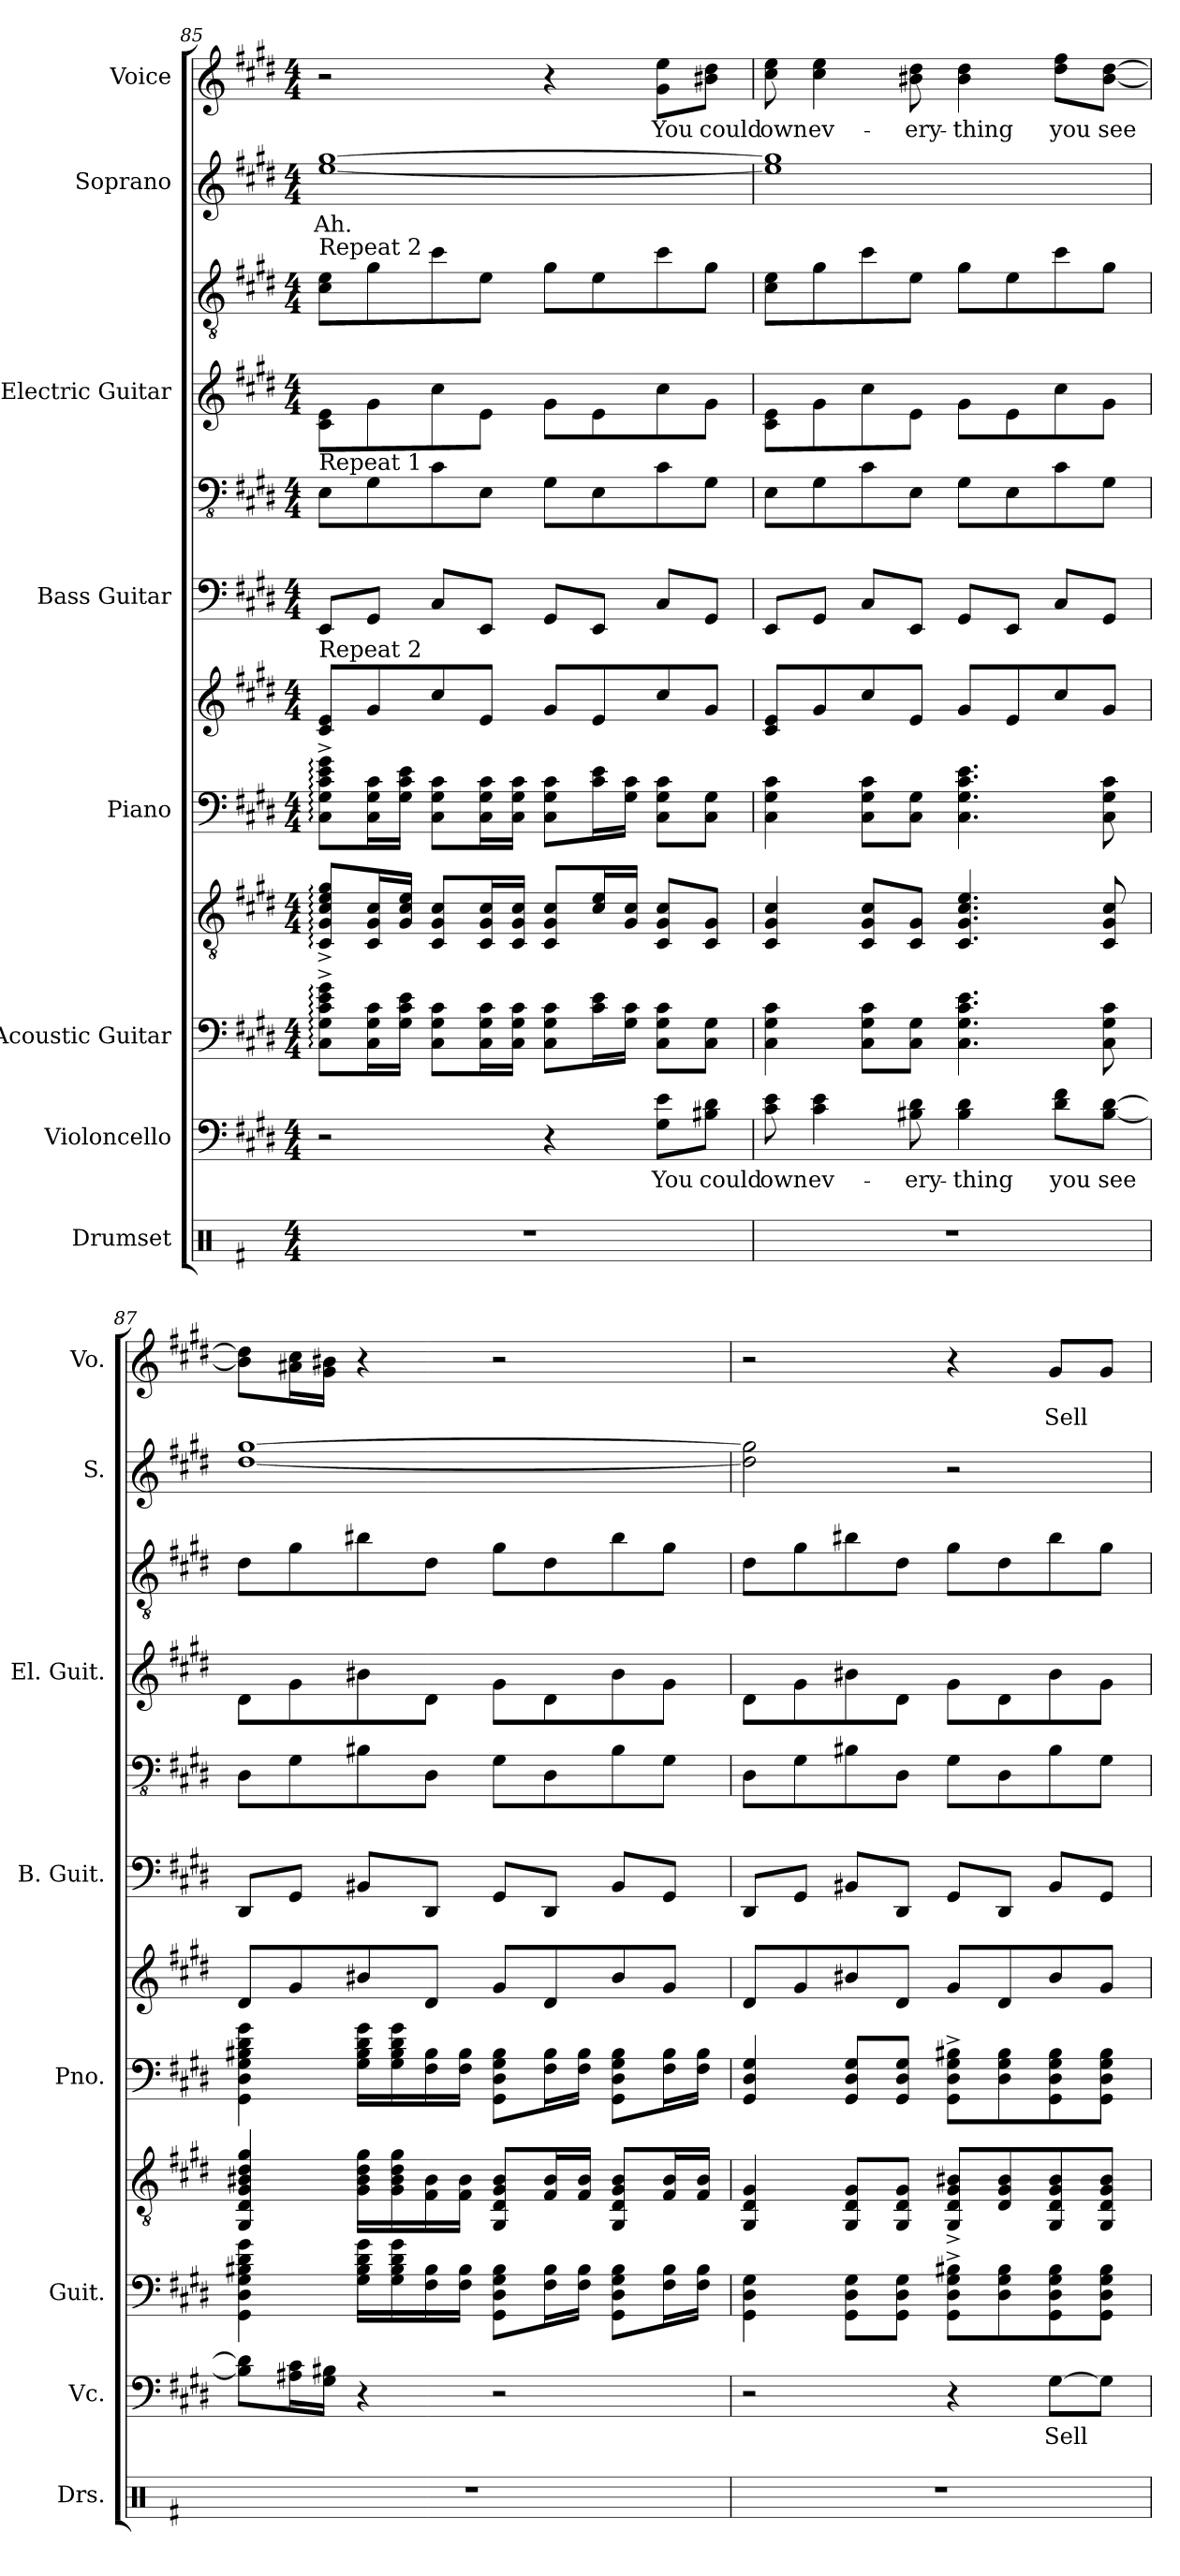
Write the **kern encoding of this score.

**kern	**kern	**text	**kern	**kern	**kern	**kern	**kern	**kern	**kern	**kern	**kern	**text	**kern	**text
*part8	*part7	*part7	*part6	*part6	*part5	*part5	*part4	*part4	*part3	*part3	*part2	*part2	*part1	*part1
*staff12	*staff11	*staff11	*staff10	*staff9	*staff8	*staff7	*staff6	*staff5	*staff4	*staff3	*staff2	*staff2	*staff1	*staff1
*I"Drumset	*I"Violoncello	*	*I"Acoustic Guitar	*	*I"Piano	*	*I"Bass Guitar	*	*I"Electric Guitar	*	*I"Soprano	*	*I"Voice	*
*I'Drs.	*I'Vc.	*	*I'Guit.	*	*I'Pno.	*	*I'B. Guit.	*	*I'El. Guit.	*	*I'S.	*	*I'Vo.	*
*clefX	*clefF4	*	*	*clefGv2	*clefF4	*clefG2	*	*clefFv4	*	*clefGv2	*clefG2	*	*clefG2	*
*k[f#]	*k[f#c#g#d#]	*	*k[f#c#g#d#]	*k[f#c#g#d#]	*k[f#c#g#d#]	*k[f#c#g#d#]	*k[f#c#g#d#]	*k[f#c#g#d#]	*k[f#c#g#d#]	*k[f#c#g#d#]	*k[f#c#g#d#]	*	*k[f#c#g#d#]	*
*M4/4	*M4/4	*	*M4/4	*M4/4	*M4/4	*M4/4	*M4/4	*M4/4	*M4/4	*M4/4	*M4/4	*	*M4/4	*
=85	=85	=85	=85	=85	=85	=85	=85	=85	=85	=85	=85	=85	=85	=85
!	!	!	!	!	!	!	!	!	!	!LO:TX:a:t=Repeat 2	!	!	!	!
!	!	!	!	!	!	!	!	!LO:TX:a:t=Repeat 1	!	!	!	!	!	!
!	!	!	!	!	!	!LO:TX:a:t=Repeat 2	!	!	!	!	!	!	!	!
1r	2r	.	8C#\:^ 8G#\:^ 8c#\:^ 8e\:^ 8g#\:^L	8C#/:^ 8G#/:^ 8c#/:^ 8e/:^ 8g#/:^L	8C#\:^ 8G#\:^ 8c#\:^ 8e\:^ 8g#\:^L	8c#/ 8e/L	8EEL	8EE\L	8c#\ 8e\L	8c#\ 8e\L	[1ee [1gg#	Ah.	2r	.
.	.	.	16C#\ 16G#\ 16c#\L	16C#/ 16G#/ 16c#/L	16C#\ 16G#\ 16c#\L	8g#/	8GG#J	8GG#\	8g#\	8g#\	.	.	.	.
.	.	.	16G#\ 16c#\ 16e\JJ	16G#/ 16c#/ 16e/JJ	16G#\ 16c#\ 16e\JJ	.	.	.	.	.	.	.	.	.
.	.	.	8C#\ 8G#\ 8c#\L	8C#/ 8G#/ 8c#/L	8C#\ 8G#\ 8c#\L	8cc#/	8C#L	8C#\	8cc#\	8cc#\	.	.	.	.
.	.	.	16C#\ 16G#\ 16c#\L	16C#/ 16G#/ 16c#/L	16C#\ 16G#\ 16c#\L	8e/J	8EEJ	8EE\J	8e\J	8e\J	.	.	.	.
.	.	.	16C#\ 16G#\ 16c#\JJ	16C#/ 16G#/ 16c#/JJ	16C#\ 16G#\ 16c#\JJ	.	.	.	.	.	.	.	.	.
.	4r	.	8C#\ 8G#\ 8c#\L	8C#/ 8G#/ 8c#/L	8C#\ 8G#\ 8c#\L	8g#/L	8GG#L	8GG#\L	8g#\L	8g#\L	.	.	4r	.
.	.	.	16c#\ 16e\L	16c#/ 16e/L	16c#\ 16e\L	8e/	8EEJ	8EE\	8e\	8e\	.	.	.	.
.	.	.	16G#\ 16c#\JJ	16G#/ 16c#/JJ	16G#\ 16c#\JJ	.	.	.	.	.	.	.	.	.
.	8G#\ 8e\L	You	8C#\ 8G#\ 8c#\L	8C#/ 8G#/ 8c#/L	8C#\ 8G#\ 8c#\L	8cc#/	8C#L	8C#\	8cc#\	8cc#\	.	.	8g#\ 8ee\L	You
.	8B#X\ 8d#\J	could	8C#\ 8G#\J	8C#/ 8G#/J	8C#\ 8G#\J	8g#/J	8GG#J	8GG#\J	8g#\J	8g#\J	.	.	8b#X\ 8dd#\J	could
!!LO:PB:g=z
=86	=86	=86	=86	=86	=86	=86	=86	=86	=86	=86	=86	=86	=86	=86
1r	8c#\ 8e\	own	4C#\ 4G#\ 4c#\	4C#/ 4G#/ 4c#/	4C#\ 4G#\ 4c#\	8c#/ 8e/L	8EEL	8EE\L	8c#\ 8e\L	8c#\ 8e\L	1ee] 1gg#]	.	8cc#\ 8ee\	own
.	4c#\ 4e\	ev-	.	.	.	8g#/	8GG#J	8GG#\	8g#\	8g#\	.	.	4cc#\ 4ee\	ev-
.	.	.	8C#\ 8G#\ 8c#\L	8C#/ 8G#/ 8c#/L	8C#\ 8G#\ 8c#\L	8cc#/	8C#L	8C#\	8cc#\	8cc#\	.	.	.	.
.	8B#X\ 8d#\	-ery-	8C#\ 8G#\J	8C#/ 8G#/J	8C#\ 8G#\J	8e/J	8EEJ	8EE\J	8e\J	8e\J	.	.	8b#X\ 8dd#\	-ery-
.	4B#\ 4d#\	-thing	4.C#\ 4.G#\ 4.c#\ 4.e\	4.C#/ 4.G#/ 4.c#/ 4.e/	4.C#\ 4.G#\ 4.c#\ 4.e\	8g#/L	8GG#L	8GG#\L	8g#\L	8g#\L	.	.	4b#\ 4dd#\	-thing
.	.	.	.	.	.	8e/	8EEJ	8EE\	8e\	8e\	.	.	.	.
.	8d#\ 8f#\L	you	.	.	.	8cc#/	8C#L	8C#\	8cc#\	8cc#\	.	.	8dd#\ 8ff#\L	you
.	[8B#\ [8d#\J	see	8C#\ 8G#\ 8c#\	8C#/ 8G#/ 8c#/	8C#\ 8G#\ 8c#\	8g#/J	8GG#J	8GG#\J	8g#\J	8g#\J	.	.	[8b#\ [8dd#\J	see
=87	=87	=87	=87	=87	=87	=87	=87	=87	=87	=87	=87	=87	=87	=87
1r	8B#\] 8d#\]L	.	4GG#\ 4D#\ 4G#\ 4B#\ 4d#\ 4g#\	4GG#/ 4D#/ 4G#/ 4B#X/ 4d#/ 4g#/	4GG#\ 4D#\ 4G#\ 4B#X\ 4d#\ 4g#\	8d#/L	8DD#L	8DD#\L	8d#\L	8d#\L	[1dd# [1gg#	.	8b#\] 8dd#\]L	.
.	16A#X\ 16c#\L	.	.	.	.	8g#/	8GG#J	8GG#\	8g#\	8g#\	.	.	16a#X\ 16cc#\L	.
.	16G#\ 16B#X\JJ	.	.	.	.	.	.	.	.	.	.	.	16g#\ 16b#X\JJ	.
.	4r	.	16G#\ 16B#\ 16d#\ 16g#\LL	16G#\ 16B#\ 16d#\ 16g#\LL	16G#\ 16B#\ 16d#\ 16g#\LL	8b#X/	8BB#XL	8BB#X\	8b#\	8b#X\	.	.	4r	.
.	.	.	16G#\ 16B#\ 16d#\ 16g#\	16G#\ 16B#\ 16d#\ 16g#\	16G#\ 16B#\ 16d#\ 16g#\	.	.	.	.	.	.	.	.	.
.	.	.	16F#\ 16B#\	16F#\ 16B#\	16F#\ 16B#\	8d#/J	8DD#J	8DD#\J	8d#\J	8d#\J	.	.	.	.
.	.	.	16F#\ 16B#\JJ	16F#\ 16B#\JJ	16F#\ 16B#\JJ	.	.	.	.	.	.	.	.	.
.	2r	.	8GG#\ 8D#\ 8G#\ 8B#\L	8GG#/ 8D#/ 8G#/ 8B#/L	8GG#\ 8D#\ 8G#\ 8B#\L	8g#/L	8GG#L	8GG#\L	8g#\L	8g#\L	.	.	2r	.
.	.	.	16F#\ 16B#\L	16F#/ 16B#/L	16F#\ 16B#\L	8d#/	8DD#J	8DD#\	8d#\	8d#\	.	.	.	.
.	.	.	16F#\ 16B#\JJ	16F#/ 16B#/JJ	16F#\ 16B#\JJ	.	.	.	.	.	.	.	.	.
.	.	.	8GG#\ 8D#\ 8G#\ 8B#\L	8GG#/ 8D#/ 8G#/ 8B#/L	8GG#\ 8D#\ 8G#\ 8B#\L	8b#/	8BB#L	8BB#\	8b#\	8b#\	.	.	.	.
.	.	.	16F#\ 16B#\L	16F#/ 16B#/L	16F#\ 16B#\L	8g#/J	8GG#J	8GG#\J	8g#\J	8g#\J	.	.	.	.
.	.	.	16F#\ 16B#\JJ	16F#/ 16B#/JJ	16F#\ 16B#\JJ	.	.	.	.	.	.	.	.	.
=88	=88	=88	=88	=88	=88	=88	=88	=88	=88	=88	=88	=88	=88	=88
1r	2r	.	4GG#\ 4D#\ 4G#\	4GG#/ 4D#/ 4G#/	4GG#/ 4D#/ 4G#/	8d#/L	8DD#L	8DD#\L	8d#\L	8d#\L	2dd#\] 2gg#\]	.	2r	.
.	.	.	.	.	.	8g#/	8GG#J	8GG#\	8g#\	8g#\	.	.	.	.
.	.	.	8GG#\ 8D#\ 8G#\L	8GG#/ 8D#/ 8G#/L	8GG#/ 8D#/ 8G#/L	8b#X/	8BB#XL	8BB#X\	8b#X\	8b#X\	.	.	.	.
.	.	.	8GG#\ 8D#\ 8G#\J	8GG#/ 8D#/ 8G#/J	8GG#/ 8D#/ 8G#/J	8d#/J	8DD#J	8DD#\J	8d#\J	8d#\J	.	.	.	.
.	4r	.	8GG#\^ 8D#\^ 8G#\^ 8B#\^L	8GG#/^ 8D#/^ 8G#/^ 8B#X/^L	8GG#\^ 8D#\^ 8G#\^ 8B#X\^L	8g#/L	8GG#L	8GG#\L	8g#\L	8g#\L	2r	.	4r	.
.	.	.	8D#\ 8G#\ 8B#\	8D#/ 8G#/ 8B#/	8D#\ 8G#\ 8B#\	8d#/	8DD#J	8DD#\	8d#\	8d#\	.	.	.	.
.	[8G#\L	Sell	8GG#\ 8D#\ 8G#\ 8B#\	8GG#/ 8D#/ 8G#/ 8B#/	8GG#\ 8D#\ 8G#\ 8B#\	8b#/	8BB#L	8BB#\	8b#\	8b#\	.	.	8g#/L	Sell
.	8G#\J]	.	8GG#\ 8D#\ 8G#\ 8B#\J	8GG#/ 8D#/ 8G#/ 8B#/J	8GG#\ 8D#\ 8G#\ 8B#\J	8g#/J	8GG#J	8GG#\J	8g#\J	8g#\J	.	.	8g#/J	.
=	=	=	=	=	=	=	=	=	=	=	=	=	=	=
*-	*-	*-	*-	*-	*-	*-	*-	*-	*-	*-	*-	*-	*-	*-
